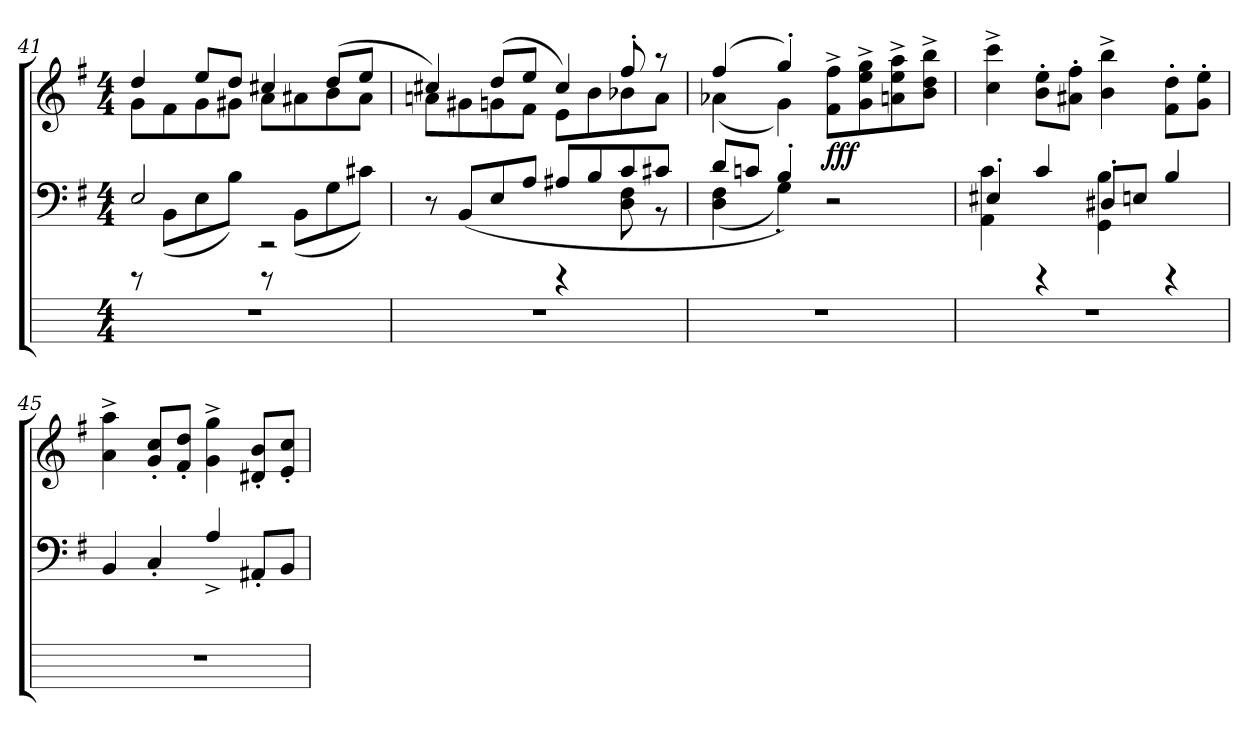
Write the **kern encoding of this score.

**kern	**kern	**kern	**dynam
*part3	*part2	*part1	*part1
*staff3	*staff2	*staff1	*staff1
*	*clefF4	*clefG2	*
*k[]	*k[f#]	*k[f#]	*
*M4/4	*M4/4	*M4/4	*
=41	=41	=41	=41
*	*^	*^	*
1r	2E/	8rDDD	4dd/	8g\L	.
.	.	(8BB\L	.	8f#\	.
.	.	8E\	8ee/L	8g\	.
.	.	8B\J)	8dd/J	8g#X\J	.
.	2rCC	8rDDD	4cc#X/	8a\L	.
.	.	(8BB\L	.	8a#X\	.
.	.	8G\	(8dd/L	8b\	.
.	.	8c#X\J)	8ee/J	8a#\J	.
=42	=42	=42	=42	=42	=42
1r	8r	2ryy	4cc#X/)	8an\L	.
.	(8BB/L	.	.	8g#X\	.
.	8E/	.	(8dd/L	8gn\	.
.	8A/J	.	8ee/J	8f#\J	.
.	8A#X/L	4rDDD	4cc#/)	8e\L	.
.	8B/	.	.	8b\	.
.	8c/	8F#\ 8D\	8ff#'/	8b-X\	.
.	8c#X/J	8r	8raa	8a\J	.
=43	=43	=43	=43	=43	=43
1r	8d/L	(4F#\ 4D\	(4ff#/	(4a-X\	.
.	8cn/J	.	.	.	.
.	4B'/)	4G'\)	4gg'/)	4g\)	.
!	!	!	!	!	!LO:DY:b
.	2ryy	2r	2ryy	8ff#\^ 8f#\^L	fff
.	.	.	.	8gg\^ 8ee\^ 8g\^	.
.	.	.	.	8aa\^ 8ee\^ 8an\^	.
.	.	.	.	8bb\^ 8dd\^ 8b\^J	.
*	*	*	*v	*v	*
!!LO:LB:g=z
=44	=44	=44	=44	=44
1r	4E#X'/	4c\ 4AA\	4ccc\^ 4cc\^	.
.	4c/	4rDDD	8ee\' 8b\'L	.
.	.	.	8ff#\' 8a#X\'J	.
.	8D#X'/L	4B\ 4GG\	4bb\^ 4b\^	.
.	8En/J	.	.	.
.	4B/	4rDDD	8dd\' 8f#\'L	.
.	.	.	8ee\' 8g\'J	.
*	*v	*v	*	*
=45	=45	=45	=45
1r	4BB/	4aa\^ 4a\^	.
.	4C'/	8cc/' 8g/'L	.
.	.	8dd/' 8f#/'J	.
.	4A^/	4gg\^ 4g\^	.
.	8AA#X'/L	8b/' 8d#X/'L	.
.	8BB/J	8cc/' 8e/'J	.
=	=	=	=
*-	*-	*-	*-
